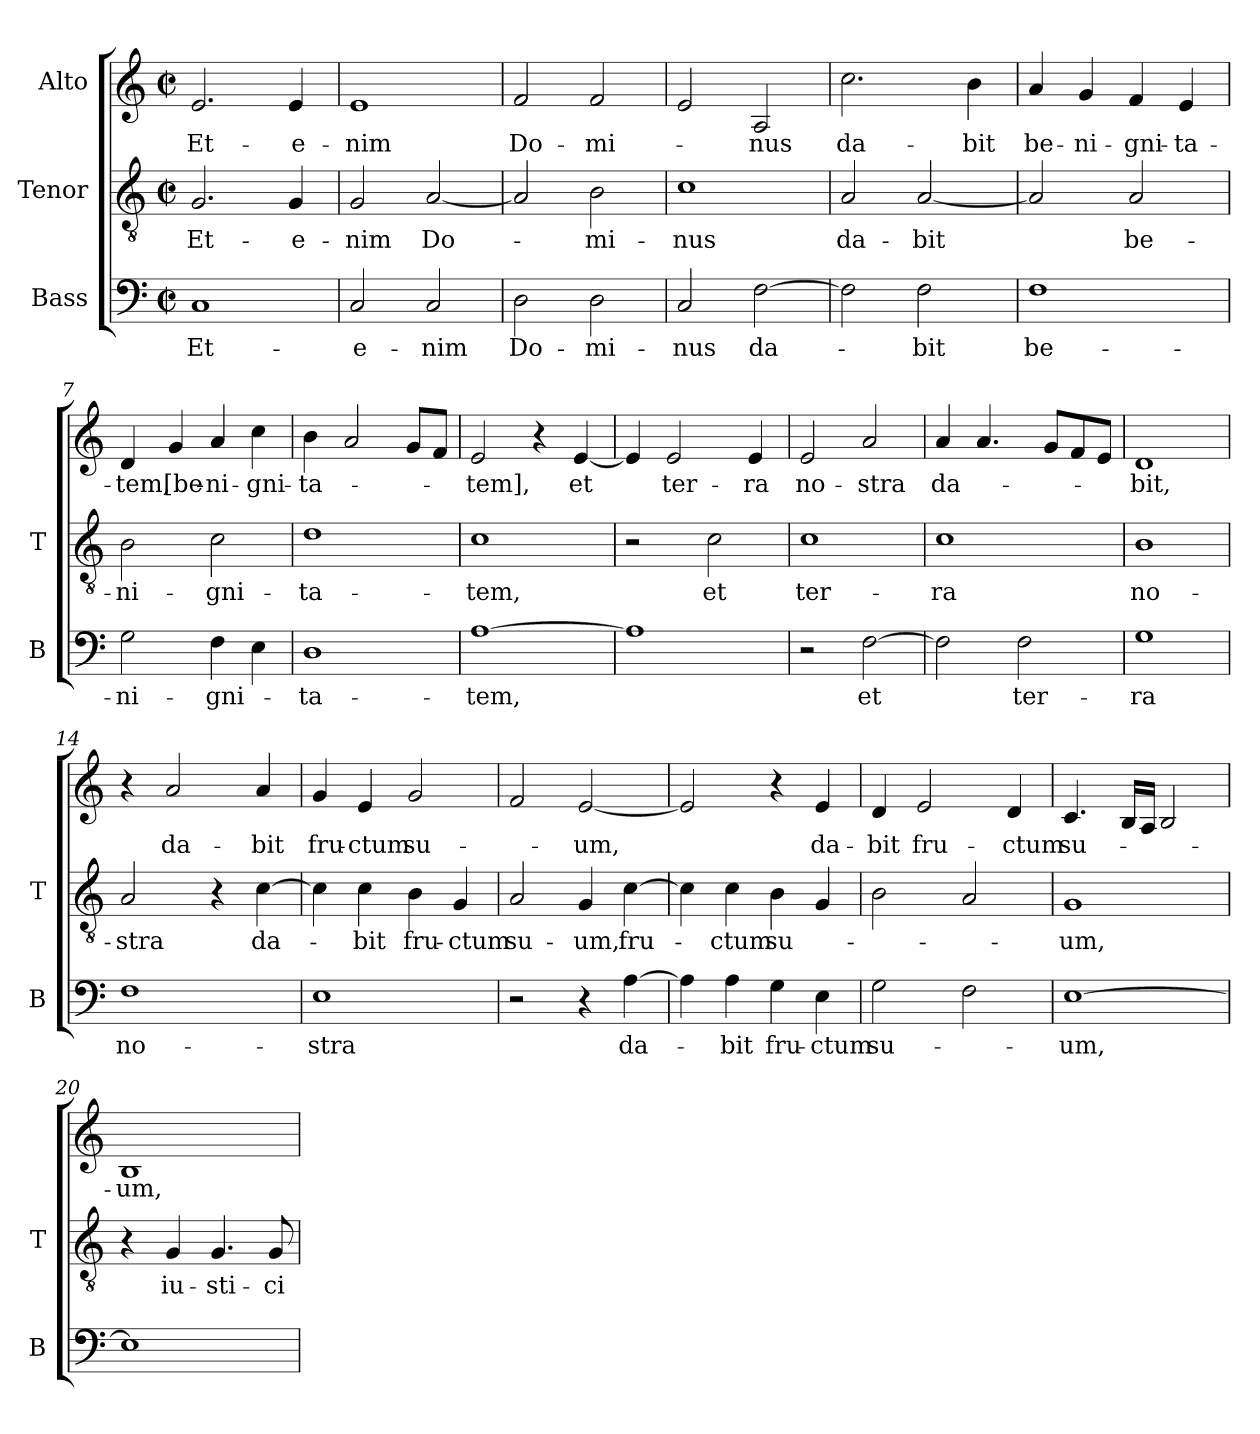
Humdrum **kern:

**kern	**text	**kern	**text	**kern	**text
*part3	*part3	*part2	*part2	*part1	*part1
*staff3	*staff3	*staff2	*staff2	*staff1	*staff1
*I"Bass	*	*I"Tenor	*	*I"Alto	*
*I'B	*	*I'T	*	*	*
*clefF4	*	*clefGv2	*	*clefG2	*
*k[]	*	*k[]	*	*k[]	*
*C:	*	*C:	*	*C:	*
*M2/2	*	*M2/2	*	*M2/2	*
*met(c|)	*	*met(c|)	*	*met(c|)	*
=1	=1	=1	=1	=1	=1
!	!LO:LY:b	!	!LO:LY:b	!	!LO:LY:b
1C	Et-	2.G/	Et-	2.e/	Et-
!	!	!	!LO:LY:b	!	!LO:LY:b
.	.	4G/	-e-	4e/	-e-
=2	=2	=2	=2	=2	=2
!	!LO:LY:b	!	!LO:LY:b	!	!LO:LY:b
2C/	-e-	2G/	-nim	1e	-nim
!	!LO:LY:b	!	!LO:LY:b	!	!
2C/	-nim	[2A/	Do-	.	.
=3	=3	=3	=3	=3	=3
!	!LO:LY:b	!	!	!	!LO:LY:b
2D\	Do-	2A/]	.	2f/	Do-
!	!LO:LY:b	!	!LO:LY:b	!	!LO:LY:b
2D\	-mi-	2B\	-mi-	2f/	-mi-
=4	=4	=4	=4	=4	=4
!	!LO:LY:b	!	!LO:LY:b	!	!
2C/	-nus	1c	-nus	2e/	.
!	!LO:LY:b	!	!	!	!LO:LY:b
[2F\	da-	.	.	2A/	-nus
=5	=5	=5	=5	=5	=5
!	!	!	!LO:LY:b	!	!LO:LY:b
2F\]	.	2A/	da-	2.cc\	da-
!	!LO:LY:b	!	!LO:LY:b	!	!
2F\	-bit	[2A/	-bit	.	.
!	!	!	!	!	!LO:LY:b
.	.	.	.	4b\	-bit
!!LO:LB:g=z
=6	=6	=6	=6	=6	=6
!	!LO:LY:b	!	!	!	!LO:LY:b
1F	be-	2A/]	.	4a/	be-
!	!	!	!	!	!LO:LY:b
.	.	.	.	4g/	-ni-
!	!	!	!LO:LY:b	!	!LO:LY:b
.	.	2A/	be-	4f/	-gni-
!	!	!	!	!	!LO:LY:b
.	.	.	.	4e/	-ta-
=7	=7	=7	=7	=7	=7
!	!LO:LY:b	!	!LO:LY:b	!	!LO:LY:b
2G\	-ni-	2B\	-ni-	4d/	-tem,
!	!	!	!	!	!LO:LY:b
.	.	.	.	4g/	[be-
!	!LO:LY:b	!	!LO:LY:b	!	!LO:LY:b
4F\	-gni-	2c\	-gni-	4a/	-ni-
!	!	!	!	!	!LO:LY:b
4E\	.	.	.	4cc\	-gni-
=8	=8	=8	=8	=8	=8
!	!LO:LY:b	!	!LO:LY:b	!	!LO:LY:b
1D	-ta-	1d	-ta-	4b\	-ta-
.	.	.	.	2a/	.
.	.	.	.	8g/L	.
.	.	.	.	8f/J	.
=9	=9	=9	=9	=9	=9
!	!LO:LY:b	!	!LO:LY:b	!	!LO:LY:b
[1A	-tem,	1c	-tem,	2e/	-tem],
.	.	.	.	4r	.
!	!	!	!	!	!LO:LY:b
.	.	.	.	[4e/	et
=10	=10	=10	=10	=10	=10
1A]	.	2r	.	4e/]	.
!	!	!	!	!	!LO:LY:b
.	.	.	.	2e/	ter-
!	!	!	!LO:LY:b	!	!
.	.	2c\	et	.	.
!	!	!	!	!	!LO:LY:b
.	.	.	.	4e/	-ra
!!LO:LB:g=z
=11	=11	=11	=11	=11	=11
!	!	!	!LO:LY:b	!	!LO:LY:b
2r	.	1c	ter-	2e/	no-
!	!LO:LY:b	!	!	!	!LO:LY:b
[2F\	et	.	.	2a/	-stra
=12	=12	=12	=12	=12	=12
!	!	!	!LO:LY:b	!	!LO:LY:b
2F\]	.	1c	-ra	4a/	da-
.	.	.	.	4.a/	.
!	!LO:LY:b	!	!	!	!
2F\	ter-	.	.	.	.
.	.	.	.	8g/L	.
.	.	.	.	8f/	.
.	.	.	.	8e/J	.
=13	=13	=13	=13	=13	=13
!	!LO:LY:b	!	!LO:LY:b	!	!LO:LY:b
1G	-ra	1B	no-	1d	-bit,
=14	=14	=14	=14	=14	=14
!	!LO:LY:b	!	!LO:LY:b	!	!
1F	no-	2A/	-stra	4r	.
!	!	!	!	!	!LO:LY:b
.	.	.	.	2a/	da-
.	.	4r	.	.	.
!	!	!	!LO:LY:b	!	!LO:LY:b
.	.	[4c\	da-	4a/	-bit
=15	=15	=15	=15	=15	=15
!	!LO:LY:b	!	!	!	!LO:LY:b
1E	-stra	4c\]	.	4g/	fru-
!	!	!	!LO:LY:b	!	!LO:LY:b
.	.	4c\	-bit	4e/	-ctum
!	!	!	!LO:LY:b	!	!LO:LY:b
.	.	4B\	fru-	2g/	su-
!	!	!	!LO:LY:b	!	!
.	.	4G/	-ctum	.	.
=16	=16	=16	=16	=16	=16
!	!	!	!LO:LY:b	!	!
2r	.	2A/	su-	2f/	.
!	!	!	!LO:LY:b	!	!LO:LY:b
4r	.	4G/	-um,	[2e/	-um,
!	!LO:LY:b	!	!LO:LY:b	!	!
[4A\	da-	[4c\	fru-	.	.
!!LO:PB:g=z
=17	=17	=17	=17	=17	=17
4A\]	.	4c\]	.	2e/]	.
!	!LO:LY:b	!	!LO:LY:b	!	!
4A\	-bit	4c\	-ctum	.	.
!	!LO:LY:b	!	!LO:LY:b	!	!
4G\	fru-	4B\	su-	4r	.
!	!LO:LY:b	!	!	!	!LO:LY:b
4E\	-ctum	4G/	.	4e/	da-
=18	=18	=18	=18	=18	=18
!	!LO:LY:b	!	!	!	!LO:LY:b
2G\	su-	2B\	.	4d/	-bit
!	!	!	!	!	!LO:LY:b
.	.	.	.	2e/	fru-
2F\	.	2A/	.	.	.
!	!	!	!	!	!LO:LY:b
.	.	.	.	4d/	-ctum
=19	=19	=19	=19	=19	=19
!	!LO:LY:b	!	!LO:LY:b	!	!LO:LY:b
[1E	-um,	1G	-um,	4.c/	su-
.	.	.	.	16B/LL	.
.	.	.	.	16A/JJ	.
.	.	.	.	2B/	.
=20	=20	=20	=20	=20	=20
!	!	!	!	!	!LO:LY:b
1E]	.	4r	.	1B	-um,
!	!	!	!LO:LY:b	!	!
.	.	4G/	iu-	.	.
!	!	!	!LO:LY:b	!	!
.	.	4.G/	-sti-	.	.
!	!	!	!LO:LY:b	!	!
.	.	8G/	-ci-	.	.
=	=	=	=	=	=
*-	*-	*-	*-	*-	*-
